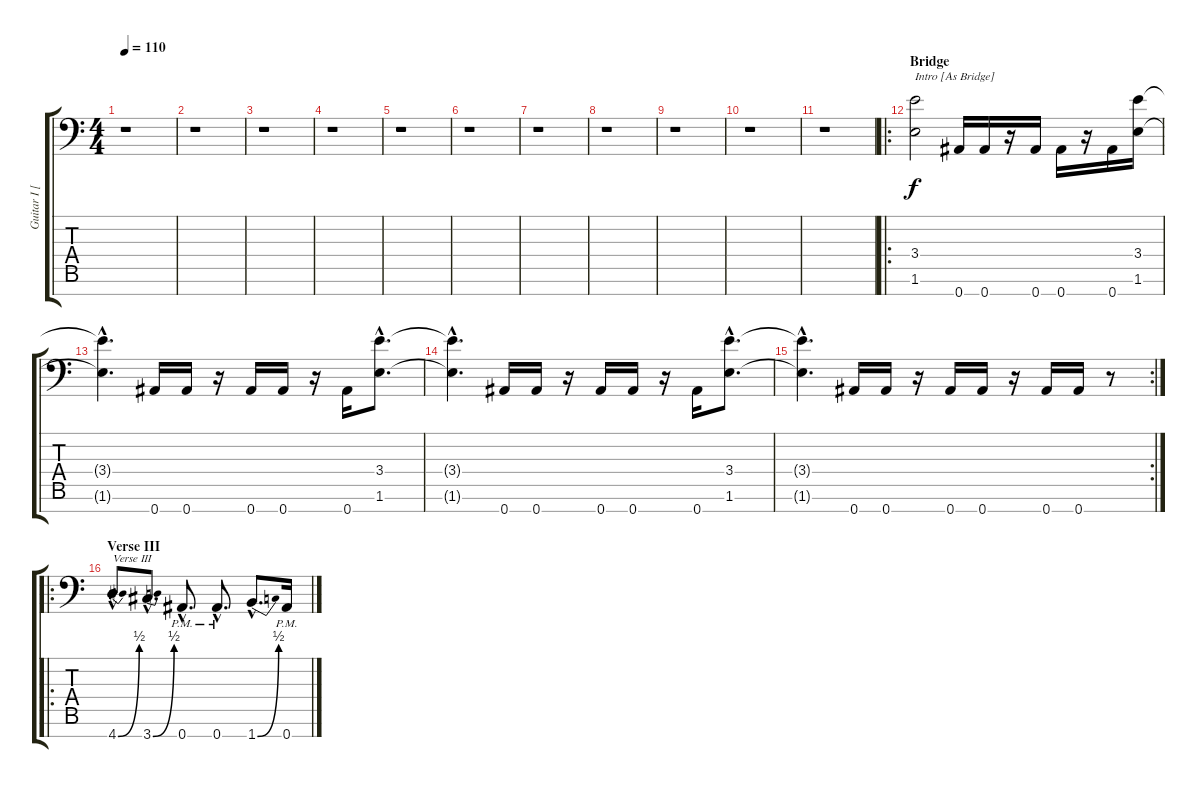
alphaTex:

\track ("Guitar I [Fredrik Thordendal]" "Guitar I [") {instrument distortionguitar}
\staff {score tabs}
\tuning (Eb4 Bb3 Gb3 Db3 Ab2 Eb2 Bb1) {hide}
\ts (4 4)
\tempo 110
\clef f4
\ks c
r.1{dy f} |
r.1 |
r.1 |
r.1 |
r.1 |
r.1 |
r.1 |
r.1 |
r.1 |
r.1 |
r.1 |
\ro
\section ("" "Bridge")
(3.4 1.6).2{txt "Intro [As Bridge]"} 0.7.16 0.7.16 r.16 0.7.16 0.7.16 r.16 0.7.16 (3.4 1.6).16 |
(3.4{hac t} 1.6{hac t}).4{d} 0.7.16 0.7.16 r.16 0.7.16 0.7.16 r.16 0.7.16 (3.4{hac} 1.6{hac}).8{d} |
(3.4{hac t} 1.6{hac t}).4{d} 0.7.16 0.7.16 r.16 0.7.16 0.7.16 r.16 0.7.16 (3.4{hac} 1.6{hac}).8{d} |
\rc 2
(3.4{hac t} 1.6{hac t}).4{d} 0.7.16 0.7.16 r.16 0.7.16 0.7.16 r.16 0.7.16 0.7.16 r.8 |
\ro
\section ("" "Verse III")
4.7{be (bend 0 0 60 2) hac}.8{d txt "Verse III"} 3.7{be (bend 0 0 60 2) hac}.8{d} 0.7{hac pm}.8{d} 0.7{hac pm}.8{d} 1.7{be (bend 0 0 60 2) hac}.8{d} 0.7{pm}.16
